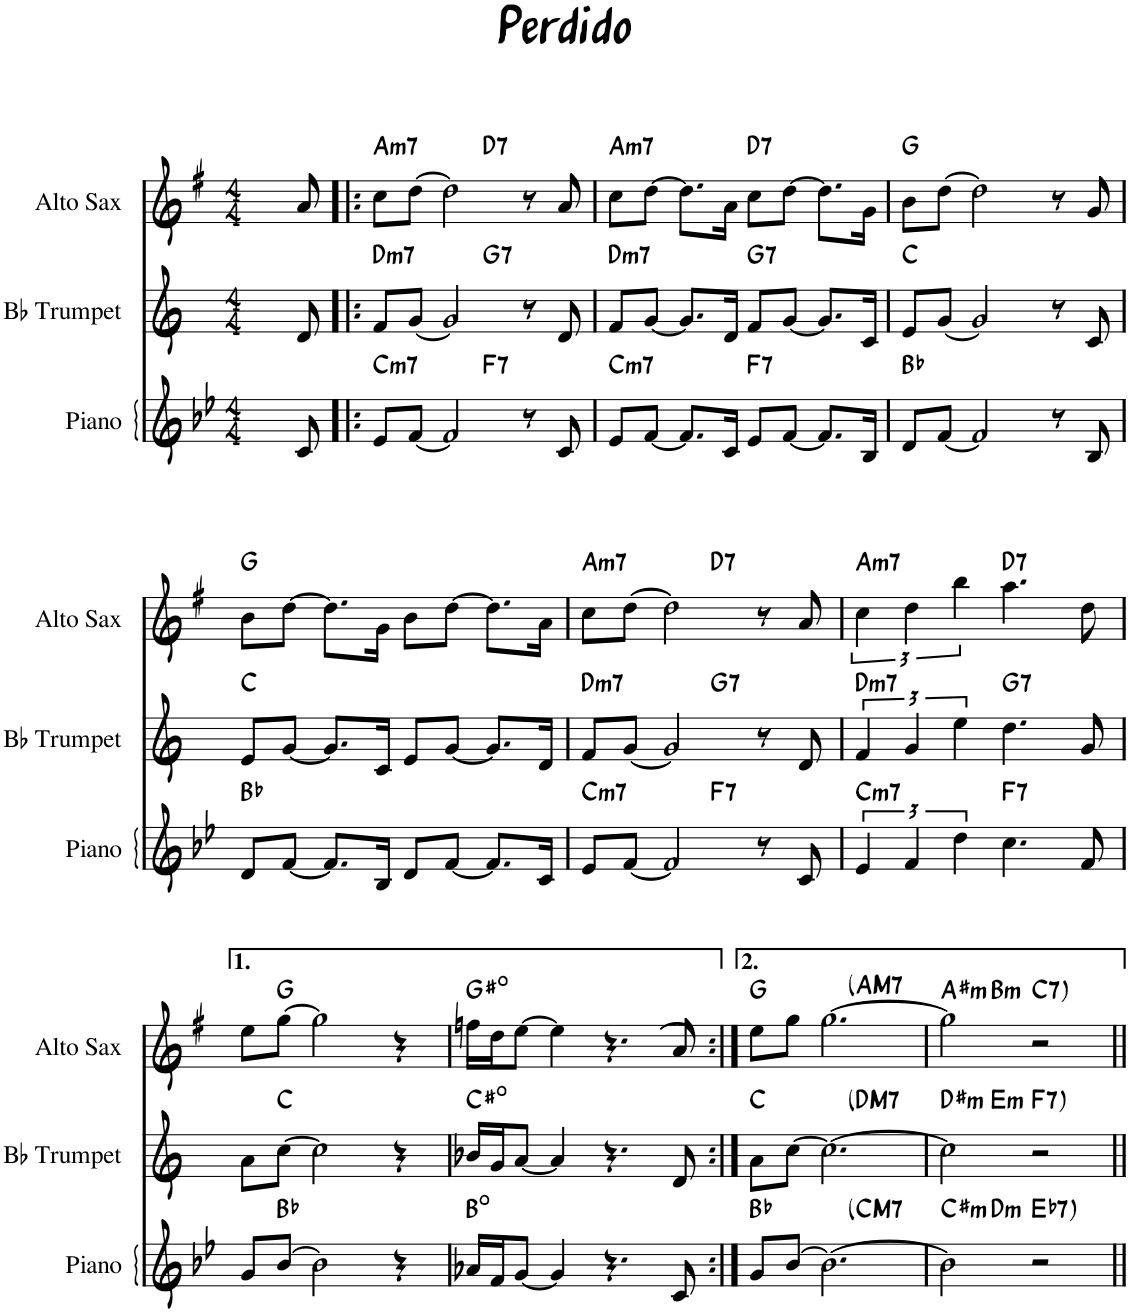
**kern	**harte	**kern	**harte	**kern	**harte
*part3	*part3	*part2	*part2	*part1	*part1
*staff3	*	*staff2	*	*staff1	*
*I"Piano	*	*I"Bb Trumpet	*	*I"Alto Sax	*
*I'Pno.	*	*I'Bb Tpt.	*	*I'Sax	*
*clefG2	*	*clefG2	*	*clefG2	*
*	*	*Trd1c2	*	*Trd5c9	*
*k[b-e-]	*	*k[]	*	*k[f#]	*
*M4/4	*	*M4/4	*	*M4/4	*
=1	=1	=1	=1	=1	=1
8ryy	.	8ryy	.	8ryy	.
8c/	.	8d/	.	8a/	.
=2!|:	=2!|:	=2!|:	=2!|:	=2!|:	=2!|:
!	!LO:H:kt=m7	!	!LO:H:kt=m7	!	!LO:H:kt=m7
*^	*	*^	*	*^	*
8e-/L	2ryy	C:min7	8f/L	2ryy	D:min7	8cc\L	2ryy	A:min7
[8f/J	.	.	[8g/J	.	.	[8dd\J	.	.
2f/]	.	.	2g/]	.	.	2dd\]	.	.
!	!	!LO:H:kt=7	!	!	!LO:H:kt=7	!	!	!LO:H:kt=7
.	2ryy	F:7	.	2ryy	G:7	.	2ryy	D:7
8r	.	.	8r	.	.	8r	.	.
8c/	.	.	8d/	.	.	8a/	.	.
=3	=3	=3	=3	=3	=3	=3	=3	=3
!	!	!LO:H:kt=m7	!	!	!LO:H:kt=m7	!	!	!LO:H:kt=m7
*v	*v	*	*	*	*	*v	*v	*
*	*	*v	*v	*	*	*
8e-/L	C:min7	8f/L	D:min7	8cc\L	A:min7
[8f/J	.	[8g/J	.	[8dd\J	.
8.f/L]	.	8.g/L]	.	8.dd\L]	.
16c/Jk	.	16d/Jk	.	16a\Jk	.
!	!LO:H:kt=7	!	!LO:H:kt=7	!	!LO:H:kt=7
8e-/L	F:7	8f/L	G:7	8cc\L	D:7
[8f/J	.	[8g/J	.	[8dd\J	.
8.f/L]	.	8.g/L]	.	8.dd\L]	.
16B-/Jk	.	16c/Jk	.	16g\Jk	.
=4	=4	=4	=4	=4	=4
8d/L	Bb:maj	8e/L	C:maj	8b\L	G:maj
[8f/J	.	[8g/J	.	[8dd\J	.
2f/]	.	2g/]	.	2dd\]	.
8r	.	8r	.	8r	.
8B-/	.	8c/	.	8g/	.
!!LO:LB:g=z
=1	=1	=1	=1	=1	=1
8d/L	Bb:maj	8e/L	C:maj	8b\L	G:maj
[8f/J	.	[8g/J	.	[8dd\J	.
8.f/L]	.	8.g/L]	.	8.dd\L]	.
16B-/Jk	.	16c/Jk	.	16g\Jk	.
8d/L	.	8e/L	.	8b\L	.
[8f/J	.	[8g/J	.	[8dd\J	.
8.f/L]	.	8.g/L]	.	8.dd\L]	.
16c/Jk	.	16d/Jk	.	16a\Jk	.
=2	=2	=2	=2	=2	=2
!	!LO:H:kt=m7	!	!LO:H:kt=m7	!	!LO:H:kt=m7
*^	*	*^	*	*^	*
8e-/L	2ryy	C:min7	8f/L	2ryy	D:min7	8cc\L	2ryy	A:min7
[8f/J	.	.	[8g/J	.	.	[8dd\J	.	.
2f/]	.	.	2g/]	.	.	2dd\]	.	.
!	!	!LO:H:kt=7	!	!	!LO:H:kt=7	!	!	!LO:H:kt=7
.	2ryy	F:7	.	2ryy	G:7	.	2ryy	D:7
8r	.	.	8r	.	.	8r	.	.
8c/	.	.	8d/	.	.	8a/	.	.
=3	=3	=3	=3	=3	=3	=3	=3	=3
!	!	!LO:H:kt=m7	!	!	!LO:H:kt=m7	!	!	!LO:H:kt=m7
*v	*v	*	*	*	*	*v	*v	*
*	*	*v	*v	*	*	*
6e-/	C:min7	6f/	D:min7	6cc\	A:min7
6f/	.	6g/	.	6dd\	.
6dd\	.	6ee\	.	6bb\	.
!	!LO:H:kt=7	!	!LO:H:kt=7	!	!LO:H:kt=7
4.cc\	F:7	4.dd\	G:7	4.aa\	D:7
8f/	.	8g/	.	8dd\	.
!!LO:LB:g=z
=1	=1	=1	=1	=1	=1
8g/L	.	8a\L	.	8ee\L	.
[8b-/J	Bb:maj	[8cc\J	C:maj	[8gg\J	G:maj
2b-\]	.	2cc\]	.	2gg\]	.
4r	.	4r	.	4r	.
=2	=2	=2	=2	=2	=2
16a-X/LL	B:dim	16b-X/LL	C#:dim	16ffn\LL	G#:dim
16f/J	.	16g/J	.	16dd\J	.
[8g/J	.	[8a/J	.	[8ee\J	.
4g/]	.	4a/]	.	4ee\]	.
4.r	.	4.r	.	4.r	.
8c/	.	8d/	.	8a/	.
=3:|!	=3:|!	=3:|!	=3:|!	=3:|!	=3:|!
*^	*	*^	*	*^	*
8g/L	2ryy	Bb:maj	8a\L	2ryy	C:maj	8ee\L	2ryy	G:maj
[8b-/J	.	.	[8cc\J	.	.	[8gg\J	.	.
2.b-\_	.	.	2.cc\_	.	.	2.gg\_	.	.
!	!	!LO:H:kt=M7	!	!	!LO:H:kt=M7	!	!	!LO:H:kt=M7
.	2ryy	C:maj7	.	2ryy	D:maj7	.	2ryy	A:maj7
=4	=4	=4	=4	=4	=4	=4	=4	=4
!	!	!LO:H:kt=m	!	!	!LO:H:kt=m	!	!	!LO:H:kt=m
2b-\]	4ryy	C#:min	2cc\]	4ryy	D#:min	2gg\]	4ryy	A#:min
!	!	!LO:H:kt=m	!	!	!LO:H:kt=m	!	!	!LO:H:kt=m
.	2.ryy	D:min	.	2.ryy	E:min	.	2.ryy	B:min
!	!	!LO:H:kt=7	!	!	!LO:H:kt=7	!	!	!LO:H:kt=7
2r	.	Eb:7	2r	.	F:7	2r	.	C:7
*v	*v	*	*	*	*	*v	*v	*
*	*	*v	*v	*	*	*
=||	=||	=||	=||	=||	=||
*-	*-	*-	*-	*-	*-
